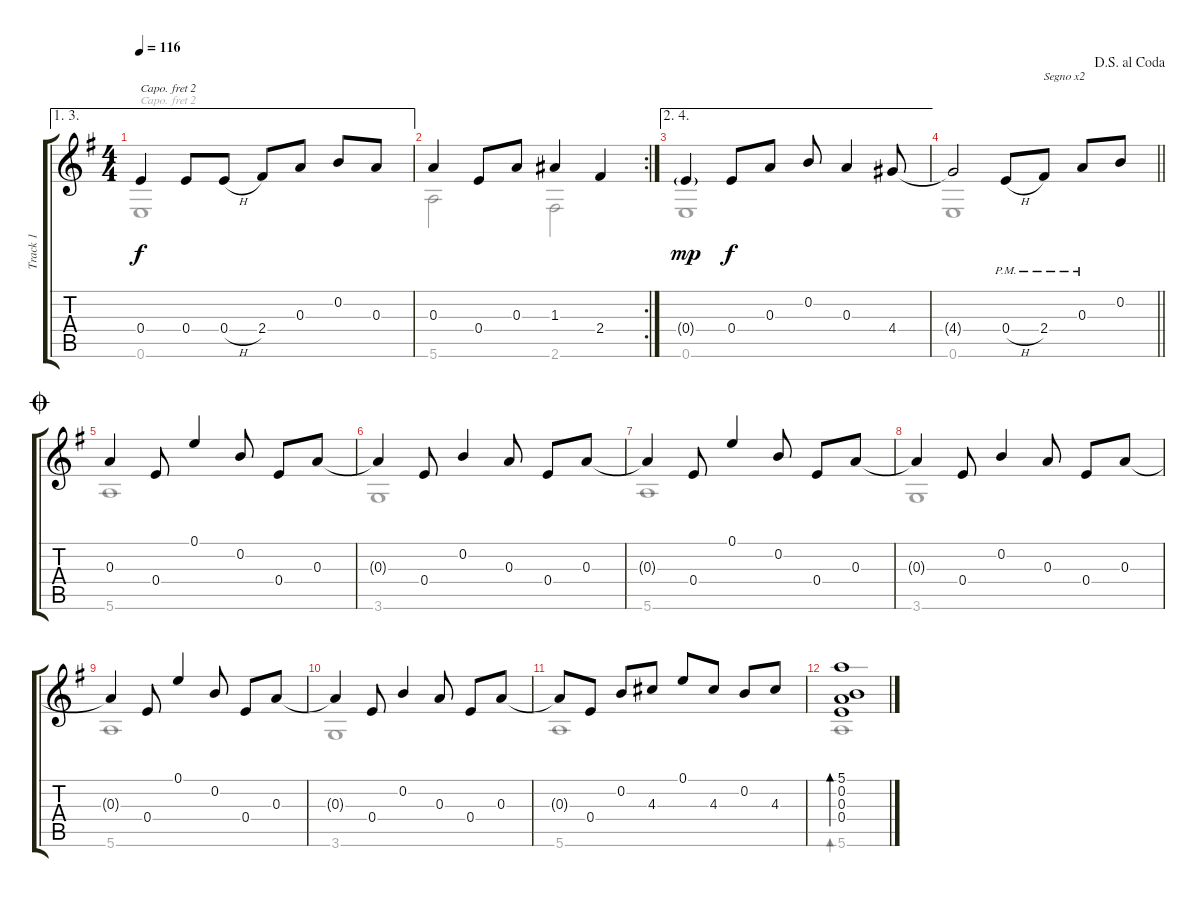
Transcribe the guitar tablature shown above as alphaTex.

\track ("Track 1" "Track 1") {instrument acousticguitarsteel}
\staff {score tabs}
\capo 2
\tuning (D4 A3 G3 D3 A2 D2) {hide}
\voice
\ae (1 3)
\ts (4 4)
\tempo 116
\clef g2
\ks g
0.4{t}.4{dy f} 0.4.8 0.4{h}.8 2.4.8 0.3.8 0.2.8 0.3.8 |
\rc 2
0.3.4 0.4.8 0.3.8 1.3.4 2.4.4 |
\ae (2 4)
0.4{g}.4{dy mp} 0.4.8{dy f} 0.3.8 0.2.8 0.3.4 4.4.8 |
\jump dalsegnoalcoda
\barLineRight lightlight
4.4{t}.2 0.4{h pm}.8 2.4{pm}.8{txt "Segno x2"} 0.3{pm}.8 0.2.8 |
\jump coda
0.3.4 0.4.8 0.1.4 0.2.8 0.4.8 0.3.8 |
0.3{t}.4 0.4.8 0.2.4 0.3.8 0.4.8 0.3.8 |
0.3{t}.4 0.4.8 0.1.4 0.2.8 0.4.8 0.3.8 |
0.3{t}.4 0.4.8 0.2.4 0.3.8 0.4.8 0.3.8 |
0.3{t}.4 0.4.8 0.1.4 0.2.8 0.4.8 0.3.8 |
0.3{t}.4 0.4.8 0.2.4 0.3.8 0.4.8 0.3.8 |
0.3{t}.8 0.4.8 0.2.8 4.3.8 0.1.8 4.3.8 0.2.8 4.3.8 |
(5.1 0.2 0.3 0.4).1{bd 120}
\voice
\clef g2
\ottava regular
\simile none
\ks g
0.6.1{dy f} |
5.6.2 2.6.2 |
0.6.1 |
\barLineRight lightlight
0.6.1 |
5.6.1 |
3.6.1 |
5.6.1 |
3.6.1 |
5.6.1 |
3.6.1 |
5.6.1 |
5.6.1{bd 120}
